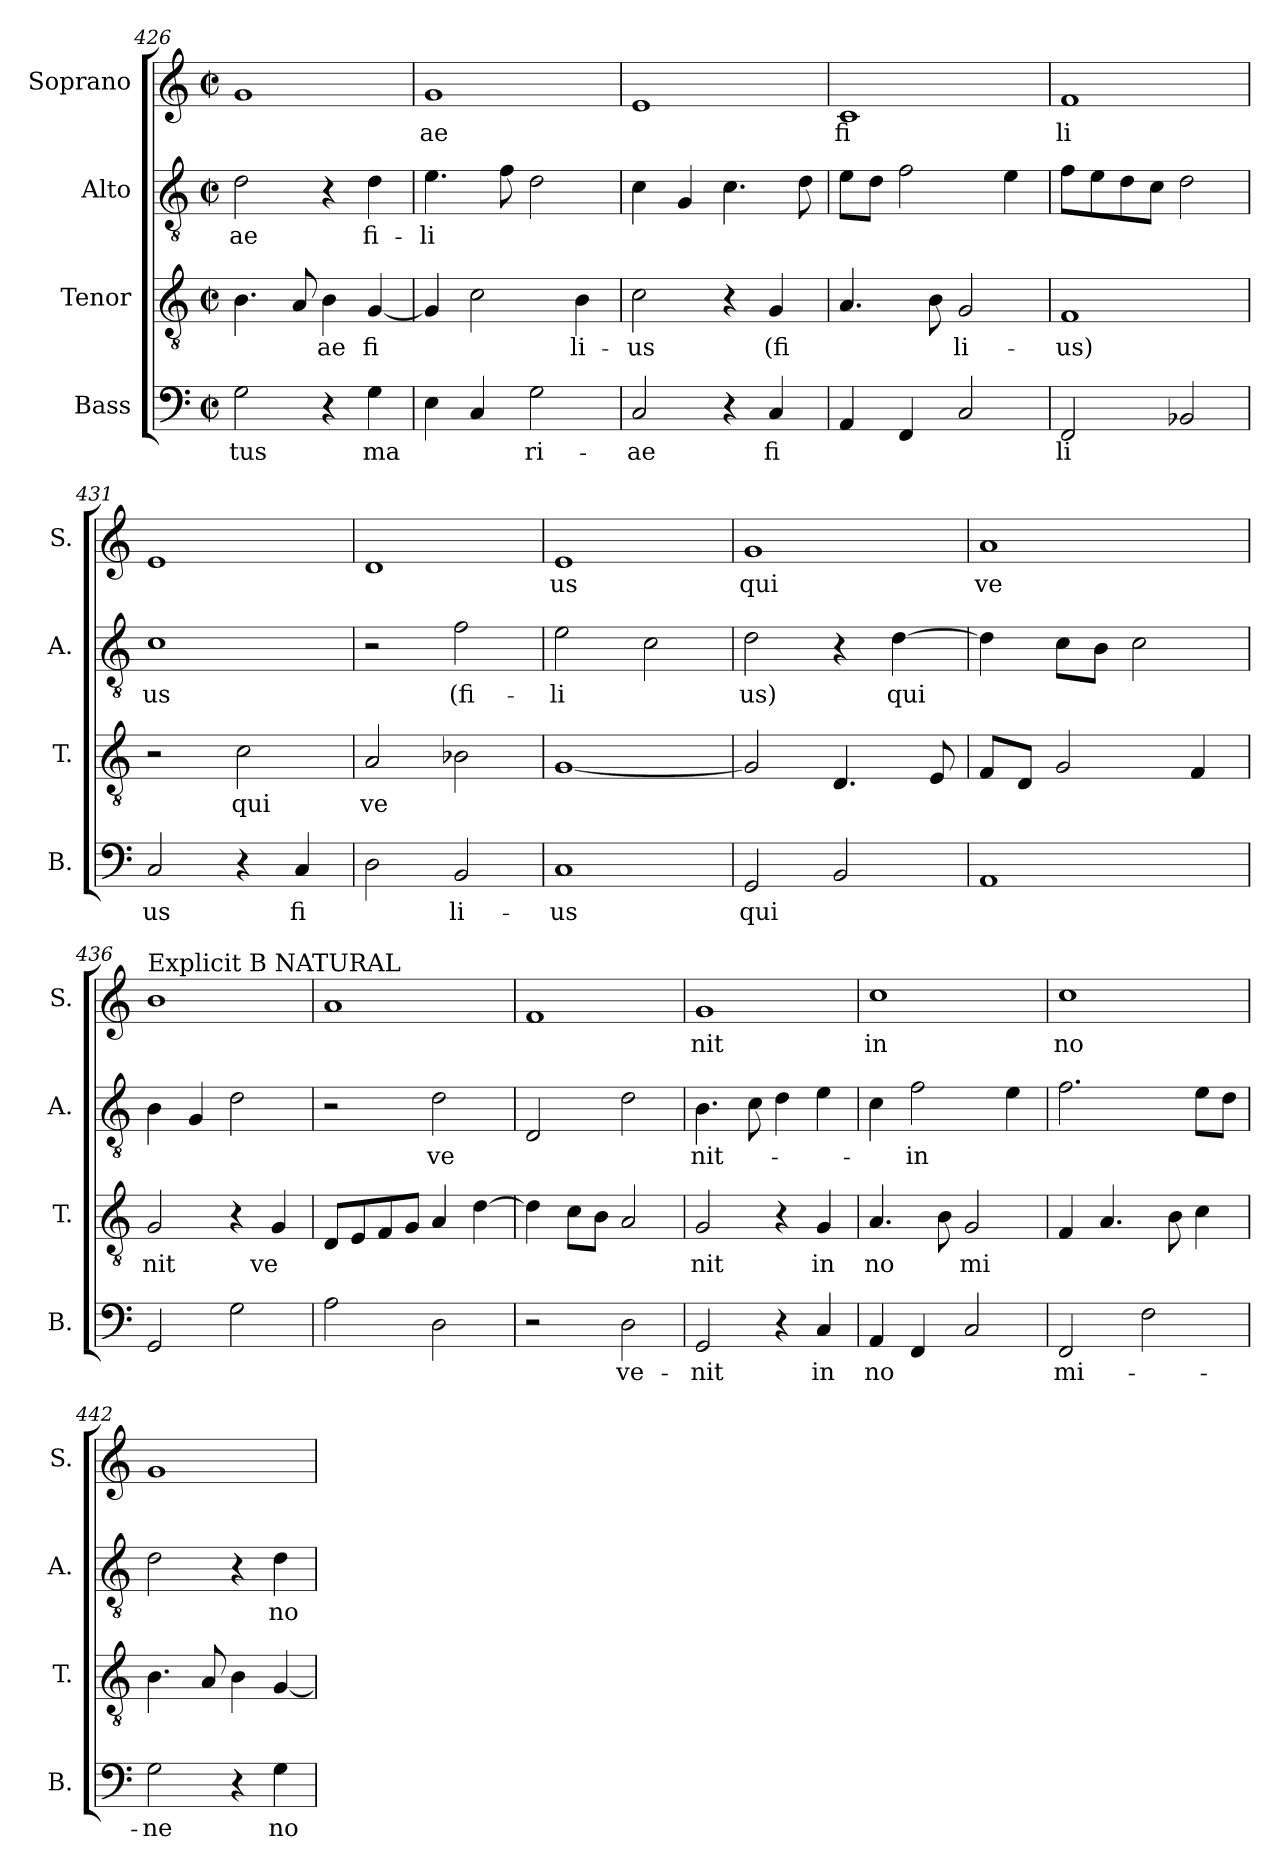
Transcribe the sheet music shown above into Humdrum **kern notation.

**kern	**text	**kern	**text	**kern	**text	**kern	**text
*part4	*part4	*part3	*part3	*part2	*part2	*part1	*part1
*staff4	*staff4	*staff3	*staff3	*staff2	*staff2	*staff1	*staff1
*I"Bass	*	*I"Tenor	*	*I"Alto	*	*I"Soprano	*
*I'B.	*	*I'T.	*	*I'A.	*	*I'S.	*
*clefF4	*	*clefGv2	*	*clefGv2	*	*clefG2	*
*k[]	*	*k[]	*	*k[]	*	*k[]	*
*M2/2	*	*M2/2	*	*M2/2	*	*M2/2	*
*met(c|)	*	*met(c|)	*	*met(c|)	*	*met(c|)	*
=426	=426	=426	=426	=426	=426	=426	=426
!	!LO:LY:b	!	!	!	!LO:LY:b	!	!
2G\	-tus	4.B\	.	2d\	ae	1g	.
.	.	8A/	.	.	.	.	.
!	!	!	!LO:LY:b	!	!	!	!
4r	.	4B\	ae	4r	.	.	.
!	!LO:LY:b	!	!LO:LY:b	!	!LO:LY:b	!	!
4G\	ma	[4G/	fi	4d\	fi-	.	.
=427	=427	=427	=427	=427	=427	=427	=427
!	!	!	!	!	!LO:LY:b	!	!LO:LY:b
4E\	.	4G/]	.	4.e\	-li	1g	ae
4C/	.	2c\	.	.	.	.	.
.	.	.	.	8f\	.	.	.
!	!LO:LY:b	!	!	!	!	!	!
2G\	ri-	.	.	2d\	.	.	.
!	!	!	!LO:LY:b	!	!	!	!
.	.	4B\	li-	.	.	.	.
=428	=428	=428	=428	=428	=428	=428	=428
!	!LO:LY:b	!	!LO:LY:b	!	!	!	!
2C/	-ae	2c\	-us	4c\	.	1e	.
.	.	.	.	4G/	.	.	.
4r	.	4r	.	4.c\	.	.	.
!	!LO:LY:b	!	!LO:LY:b	!	!	!	!
4C/	-fi	4G/	(fi	.	.	.	.
.	.	.	.	8d\	.	.	.
=429	=429	=429	=429	=429	=429	=429	=429
!	!	!	!	!	!	!	!LO:LY:b
4AA/	.	4.A/	.	8e\L	.	1c	fi
.	.	.	.	8d\J	.	.	.
4FF/	.	.	.	2f\	.	.	.
.	.	8B\	.	.	.	.	.
!	!	!	!LO:LY:b	!	!	!	!
2C/	.	2G/	li-	.	.	.	.
.	.	.	.	4e\	.	.	.
=430	=430	=430	=430	=430	=430	=430	=430
!	!LO:LY:b	!	!LO:LY:b	!	!	!	!LO:LY:b
2FF/	li	1F	-us)	8f\L	.	1f	li
.	.	.	.	8e\	.	.	.
.	.	.	.	8d\	.	.	.
.	.	.	.	8c\J	.	.	.
2BB-X/	.	.	.	2d\	.	.	.
=431	=431	=431	=431	=431	=431	=431	=431
!	!LO:LY:b	!	!	!	!LO:LY:b	!	!
2C/	us	2r	.	1c	us	1e	.
!	!	!	!LO:LY:b	!	!	!	!
4r	.	2c\	qui	.	.	.	.
!	!LO:LY:b	!	!	!	!	!	!
4C/	fi	.	.	.	.	.	.
=432	=432	=432	=432	=432	=432	=432	=432
!	!	!	!LO:LY:b	!	!	!	!
2D\	.	2A/	ve	2r	.	1d	.
!	!LO:LY:b	!	!	!	!LO:LY:b	!	!
2BB/	li-	2B-X\	.	2f\	(fi-	.	.
=433	=433	=433	=433	=433	=433	=433	=433
!	!LO:LY:b	!	!	!	!LO:LY:b	!	!LO:LY:b
1C	-us	[1G	.	2e\	-li	1e	us
.	.	.	.	2c\	.	.	.
=434	=434	=434	=434	=434	=434	=434	=434
!	!LO:LY:b	!	!	!	!LO:LY:b	!	!LO:LY:b
2GG/	qui	2G/]	.	2d\	us)	1g	qui
2BB/	.	4.D/	.	4r	.	.	.
!	!	!	!	!	!LO:LY:b	!	!
.	.	.	.	[4d\	qui	.	.
.	.	8E/	.	.	.	.	.
=435	=435	=435	=435	=435	=435	=435	=435
!	!	!	!	!	!	!	!LO:LY:b
1AA	.	8F/L	.	4d\]	.	1a	ve
.	.	8D/J	.	.	.	.	.
.	.	2G/	.	8c\L	.	.	.
.	.	.	.	8B\J	.	.	.
.	.	.	.	2c\	.	.	.
.	.	4F/	.	.	.	.	.
=436	=436	=436	=436	=436	=436	=436	=436
!	!	!	!	!	!	!LO:TX:a:t=Explicit B NATURAL	!
!	!	!	!LO:LY:b	!	!	!	!
2GG/	.	2G/	nit	4B\	.	1b	.
.	.	.	.	4G/	.	.	.
2G\	.	4r	.	2d\	.	.	.
!	!	!	!LO:LY:b	!	!	!	!
.	.	4G/	ve	.	.	.	.
=437	=437	=437	=437	=437	=437	=437	=437
2A\	.	8D/L	.	2r	.	1a	.
.	.	8E/	.	.	.	.	.
.	.	8F/	.	.	.	.	.
.	.	8G/J	.	.	.	.	.
!	!	!	!	!	!LO:LY:b	!	!
2D\	.	4A/	.	2d\	-ve	.	.
.	.	[4d\	.	.	.	.	.
=438	=438	=438	=438	=438	=438	=438	=438
2r	.	4d\]	.	2D/	.	1f	.
.	.	8c\L	.	.	.	.	.
.	.	8B\J	.	.	.	.	.
!	!LO:LY:b	!	!	!	!	!	!
2D\	ve-	2A/	.	2d\	.	.	.
=439	=439	=439	=439	=439	=439	=439	=439
!	!LO:LY:b	!	!LO:LY:b	!	!LO:LY:b	!	!LO:LY:b
2GG/	-nit	2G/	nit	4.B\	nit-	1g	nit
.	.	.	.	8c\	.	.	.
4r	.	4r	.	4d\	.	.	.
!	!LO:LY:b	!	!LO:LY:b	!	!	!	!
4C/	in	4G/	in	4e\	.	.	.
=440	=440	=440	=440	=440	=440	=440	=440
!	!LO:LY:b	!	!LO:LY:b	!	!	!	!LO:LY:b
4AA/	no	4.A/	no	4c\	.	1cc	in
!	!	!	!	!	!LO:LY:b	!	!
4FF/	.	.	.	2f\	-in	.	.
.	.	8B\	.	.	.	.	.
!	!	!	!LO:LY:b	!	!	!	!
2C/	.	2G/	mi	.	.	.	.
.	.	.	.	4e\	.	.	.
=441	=441	=441	=441	=441	=441	=441	=441
!	!LO:LY:b	!	!	!	!	!	!LO:LY:b
2FF/	mi-	4F/	.	2.f\	.	1cc	no
.	.	4.A/	.	.	.	.	.
2F\	.	.	.	.	.	.	.
.	.	8B\	.	.	.	.	.
.	.	4c\	.	8e\L	.	.	.
.	.	.	.	8d\J	.	.	.
=442	=442	=442	=442	=442	=442	=442	=442
!	!LO:LY:b	!	!	!	!	!	!
2G\	-ne	4.B\	.	2d\	.	1g	.
.	.	8A/	.	.	.	.	.
4r	.	4B\	.	4r	.	.	.
!	!LO:LY:b	!	!	!	!LO:LY:b	!	!
4G\	no	[4G/	.	4d\	no-	.	.
=	=	=	=	=	=	=	=
*-	*-	*-	*-	*-	*-	*-	*-
